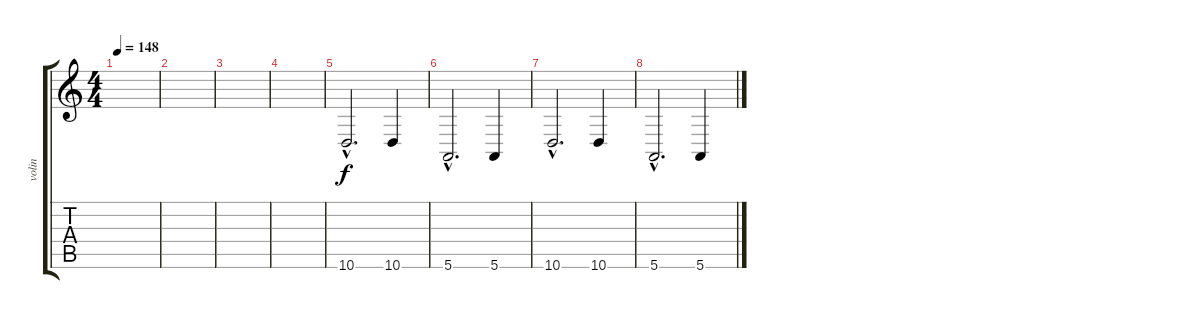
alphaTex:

\track ("volin" "volin") {instrument violin}
\staff {score tabs}
\tuning (E4 B3 G3 D3 A2 E2) {hide}
\ts (4 4)
\tempo 148
\clef g2
\ks c
|
|
|
|
10.6{hac}.2{d} 10.6.4 |
5.6{hac}.2{d} 5.6.4 |
10.6{hac}.2{d} 10.6.4 |
5.6{hac}.2{d} 5.6.4
